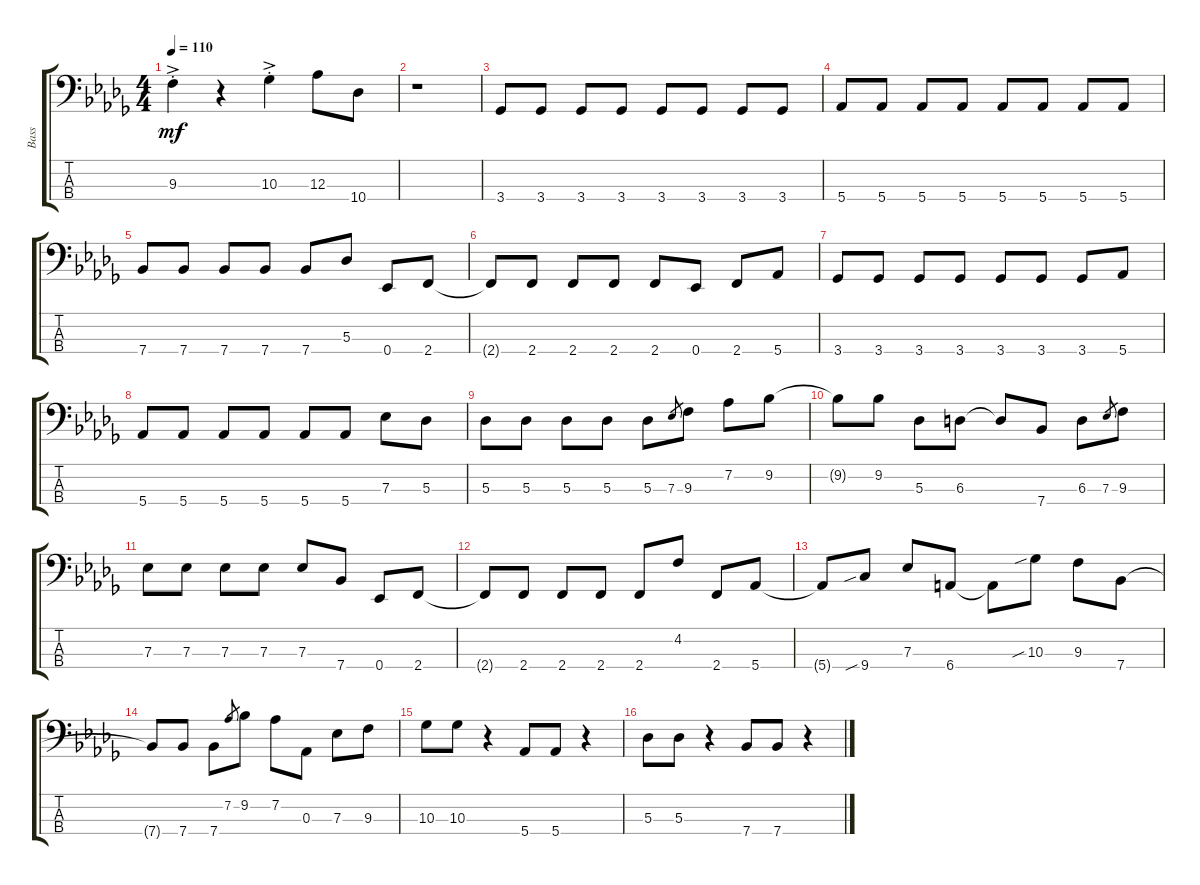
\track ("Bass" "Bass") {instrument electricbassfinger}
\staff {score tabs}
\tuning (Gb2 Db2 Ab1 Eb1) {hide}
\ts (4 4)
\tempo 110
\clef f4
\ks db
9.3{ac st}.4{dy mf} r.4 10.3{ac st}.4 12.3.8 10.4.8 |
r.1 |
\section ("" "")
3.4.8 3.4.8 3.4.8 3.4.8 3.4.8 3.4.8 3.4.8 3.4.8 |
5.4.8 5.4.8 5.4.8 5.4.8 5.4.8 5.4.8 5.4.8 5.4.8 |
7.4.8 7.4.8 7.4.8 7.4.8 7.4.8 5.3.8 0.4.8 2.4.8 |
2.4{t}.8 2.4.8 2.4.8 2.4.8 2.4.8 0.4.8 2.4.8 5.4.8 |
3.4.8 3.4.8 3.4.8 3.4.8 3.4.8 3.4.8 3.4.8 5.4.8 |
5.4.8 5.4.8 5.4.8 5.4.8 5.4.8 5.4.8 7.3.8 5.3.8 |
5.3.8 5.3.8 5.3.8 5.3.8 5.3.8 7.3.8{gr} 9.3.8 7.2.8 9.2.8 |
9.2{t}.8 9.2.8 5.3.8 6.3.8 6.3{t}.8 7.4.8 6.3.8 7.3.8{gr} 9.3.8 |
7.3.8 7.3.8 7.3.8 7.3.8 7.3.8 7.4.8 0.4.8 2.4.8 |
2.4{t}.8 2.4.8 2.4.8 2.4.8 2.4.8 4.2.8 2.4.8 5.4.8 |
5.4{t}.8 9.4{sib}.8 7.3.8 6.4.8 6.4{t}.8 10.3{sib}.8 9.3.8 7.4.8 |
7.4{t}.8 7.4.8 7.4.8 7.2.8{gr} 9.2.8 7.2.8 0.3.8 7.3.8 9.3.8 |
10.3.8 10.3.8 r.4 5.4.8 5.4.8 r.4 |
5.3.8 5.3.8 r.4 7.4.8 7.4.8 r.4
